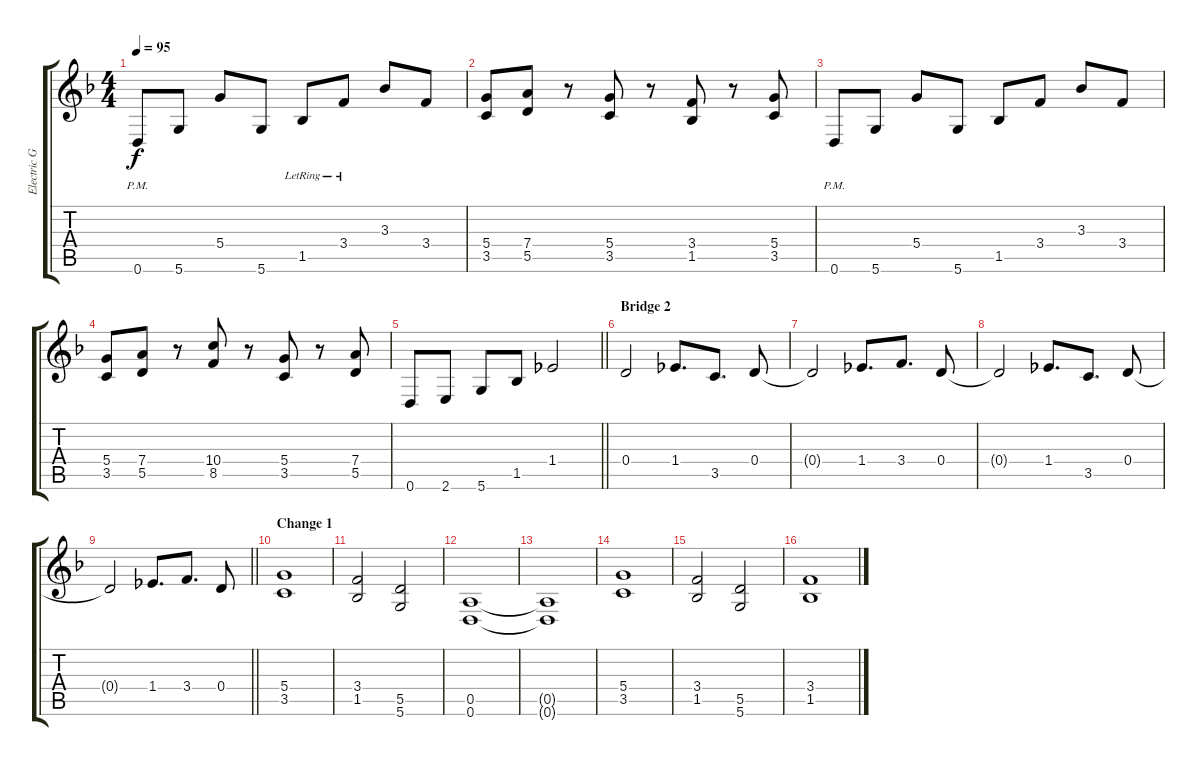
\track ("Electric Guitar (Glenn Tipton)" "Electric G") {instrument distortionguitar}
\staff {score tabs}
\tuning (E4 B3 G3 D3 A2 D2) {hide}
\ts (4 4)
\tempo 95
\clef g2
\ks dminor
0.6{pm}.8{dy f} 5.6.8 5.4.8 5.6.8 1.5{lr}.8 3.4{lr}.8 3.3.8 3.4.8 |
(5.4 3.5).8 (7.4 5.5).8 r.8 (5.4 3.5).8 r.8 (3.4 1.5).8 r.8 (5.4 3.5).8 |
0.6{pm}.8 5.6.8 5.4.8 5.6.8 1.5.8 3.4.8 3.3.8 3.4.8 |
(5.4 3.5).8 (7.4 5.5).8 r.8 (10.4 8.5).8 r.8 (5.4 3.5).8 r.8 (7.4 5.5).8 |
\barLineRight lightlight
0.6.8 2.6.8 5.6.8 1.5.8 1.4.2 |
\section ("" "Bridge 2")
0.4.2 1.4.8{d} 3.5.8{d} 0.4.8 |
0.4{t}.2 1.4.8{d} 3.4.8{d} 0.4.8 |
0.4{t}.2 1.4.8{d} 3.5.8{d} 0.4.8 |
\barLineRight lightlight
0.4{t}.2 1.4.8{d} 3.4.8{d} 0.4.8 |
\section ("" "Change 1")
(5.4 3.5).1 |
(3.4 1.5).2 (5.5 5.6).2 |
(0.5 0.6).1 |
(0.5{t} 0.6{t}).1 |
(5.4 3.5).1 |
(3.4 1.5).2 (5.5 5.6).2 |
(3.4 1.5).1
